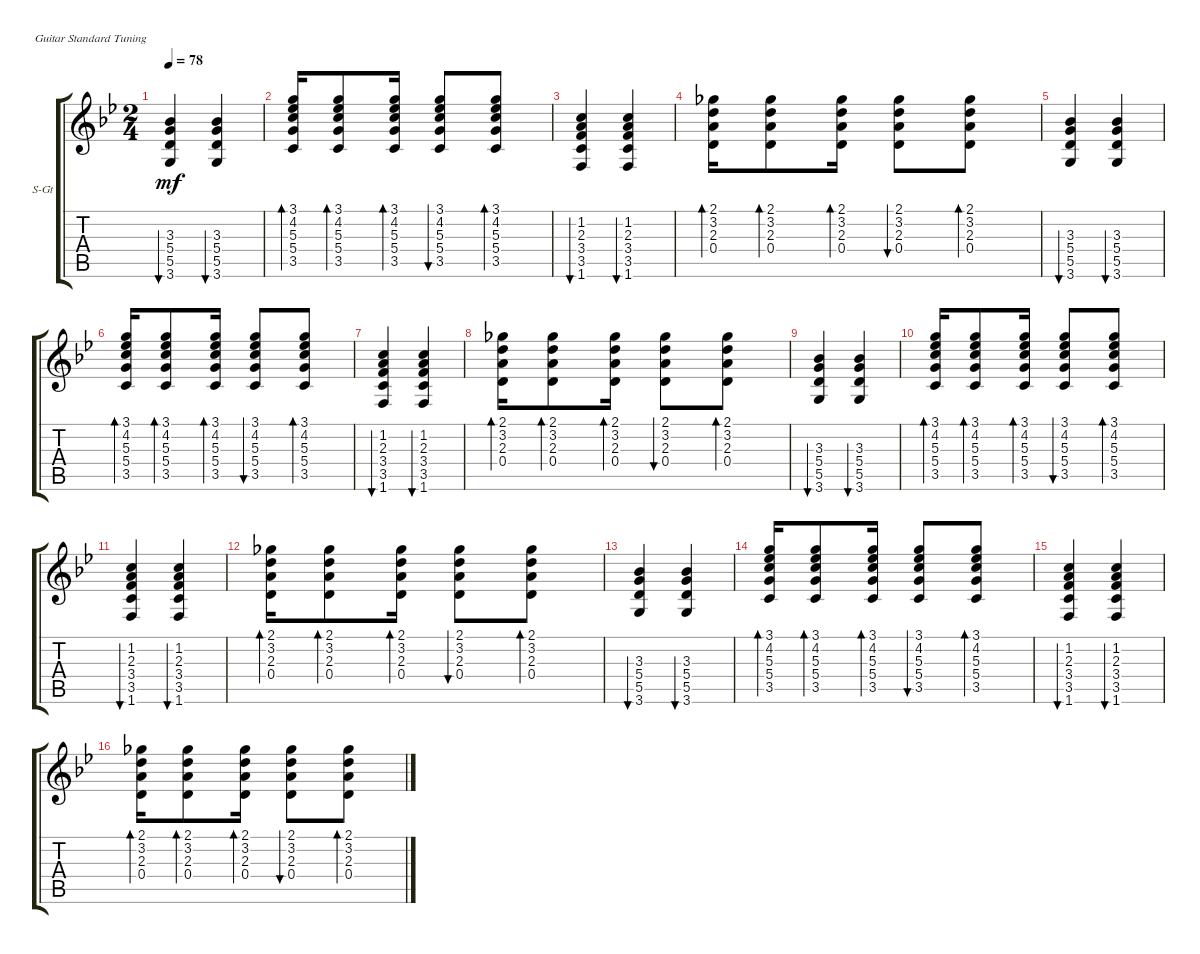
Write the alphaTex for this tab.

\defaultSystemsLayout 4
\bracketExtendMode groupsimilarinstruments
\firstSystemTrackNameOrientation horizontal
\otherSystemsTrackNameOrientation horizontal
\track ("Жека" "S-Gt") {instrument acousticguitarsteel}
\staff {score tabs}
\tuning (E4 B3 G3 D3 A2 E2)
\ts (2 4)
\tempo 78
\clef g2
\ks gminor
(3.6 5.5 5.4 3.3).4{bu 56 dy mf} (3.6 5.5 5.4 3.3).4{bu 55} |
(3.5 5.4 5.3 4.2 3.1).16{bd 54} (3.5 5.4 5.3 4.2 3.1).8{bd 53} (3.5 5.4 5.3 4.2 3.1).16{bd 52} (3.5 5.4 5.3 4.2 3.1).8{bu 51} (3.5 5.4 5.3 4.2 3.1).8{bd 51} |
(1.6 3.5 3.4 2.3 1.2).4{bu 51} (1.6 3.5 3.4 2.3 1.2).4{bu 51} |
(0.4 2.3 3.2 2.1).16{bd 51} (0.4 2.3 3.2 2.1).8{bd 51} (0.4 2.3 3.2 2.1).16{bd 51} (0.4 2.3 3.2 2.1).8{bu 51} (0.4 2.3 3.2 2.1).8{bd 51} |
(3.6 5.5 5.4 3.3).4{bu 56} (3.6 5.5 5.4 3.3).4{bu 55} |
(3.5 5.4 5.3 4.2 3.1).16{bd 54} (3.5 5.4 5.3 4.2 3.1).8{bd 53} (3.5 5.4 5.3 4.2 3.1).16{bd 52} (3.5 5.4 5.3 4.2 3.1).8{bu 51} (3.5 5.4 5.3 4.2 3.1).8{bd 51} |
(1.6 3.5 3.4 2.3 1.2).4{bu 51} (1.6 3.5 3.4 2.3 1.2).4{bu 51} |
(0.4 2.3 3.2 2.1).16{bd 51} (0.4 2.3 3.2 2.1).8{bd 51} (0.4 2.3 3.2 2.1).16{bd 51} (0.4 2.3 3.2 2.1).8{bu 51} (0.4 2.3 3.2 2.1).8{bd 51} |
(3.6 5.5 5.4 3.3).4{bu 56} (3.6 5.5 5.4 3.3).4{bu 55} |
(3.5 5.4 5.3 4.2 3.1).16{bd 54} (3.5 5.4 5.3 4.2 3.1).8{bd 53} (3.5 5.4 5.3 4.2 3.1).16{bd 52} (3.5 5.4 5.3 4.2 3.1).8{bu 51} (3.5 5.4 5.3 4.2 3.1).8{bd 51} |
(1.6 3.5 3.4 2.3 1.2).4{bu 51} (1.6 3.5 3.4 2.3 1.2).4{bu 51} |
(0.4 2.3 3.2 2.1).16{bd 51} (0.4 2.3 3.2 2.1).8{bd 51} (0.4 2.3 3.2 2.1).16{bd 51} (0.4 2.3 3.2 2.1).8{bu 51} (0.4 2.3 3.2 2.1).8{bd 51} |
(3.6 5.5 5.4 3.3).4{bu 56} (3.6 5.5 5.4 3.3).4{bu 55} |
(3.5 5.4 5.3 4.2 3.1).16{bd 54} (3.5 5.4 5.3 4.2 3.1).8{bd 53} (3.5 5.4 5.3 4.2 3.1).16{bd 52} (3.5 5.4 5.3 4.2 3.1).8{bu 51} (3.5 5.4 5.3 4.2 3.1).8{bd 51} |
(1.6 3.5 3.4 2.3 1.2).4{bu 51} (1.6 3.5 3.4 2.3 1.2).4{bu 51} |
(0.4 2.3 3.2 2.1).16{bd 51} (0.4 2.3 3.2 2.1).8{bd 51} (0.4 2.3 3.2 2.1).16{bd 51} (0.4 2.3 3.2 2.1).8{bu 51} (0.4 2.3 3.2 2.1).8{bd 51}
